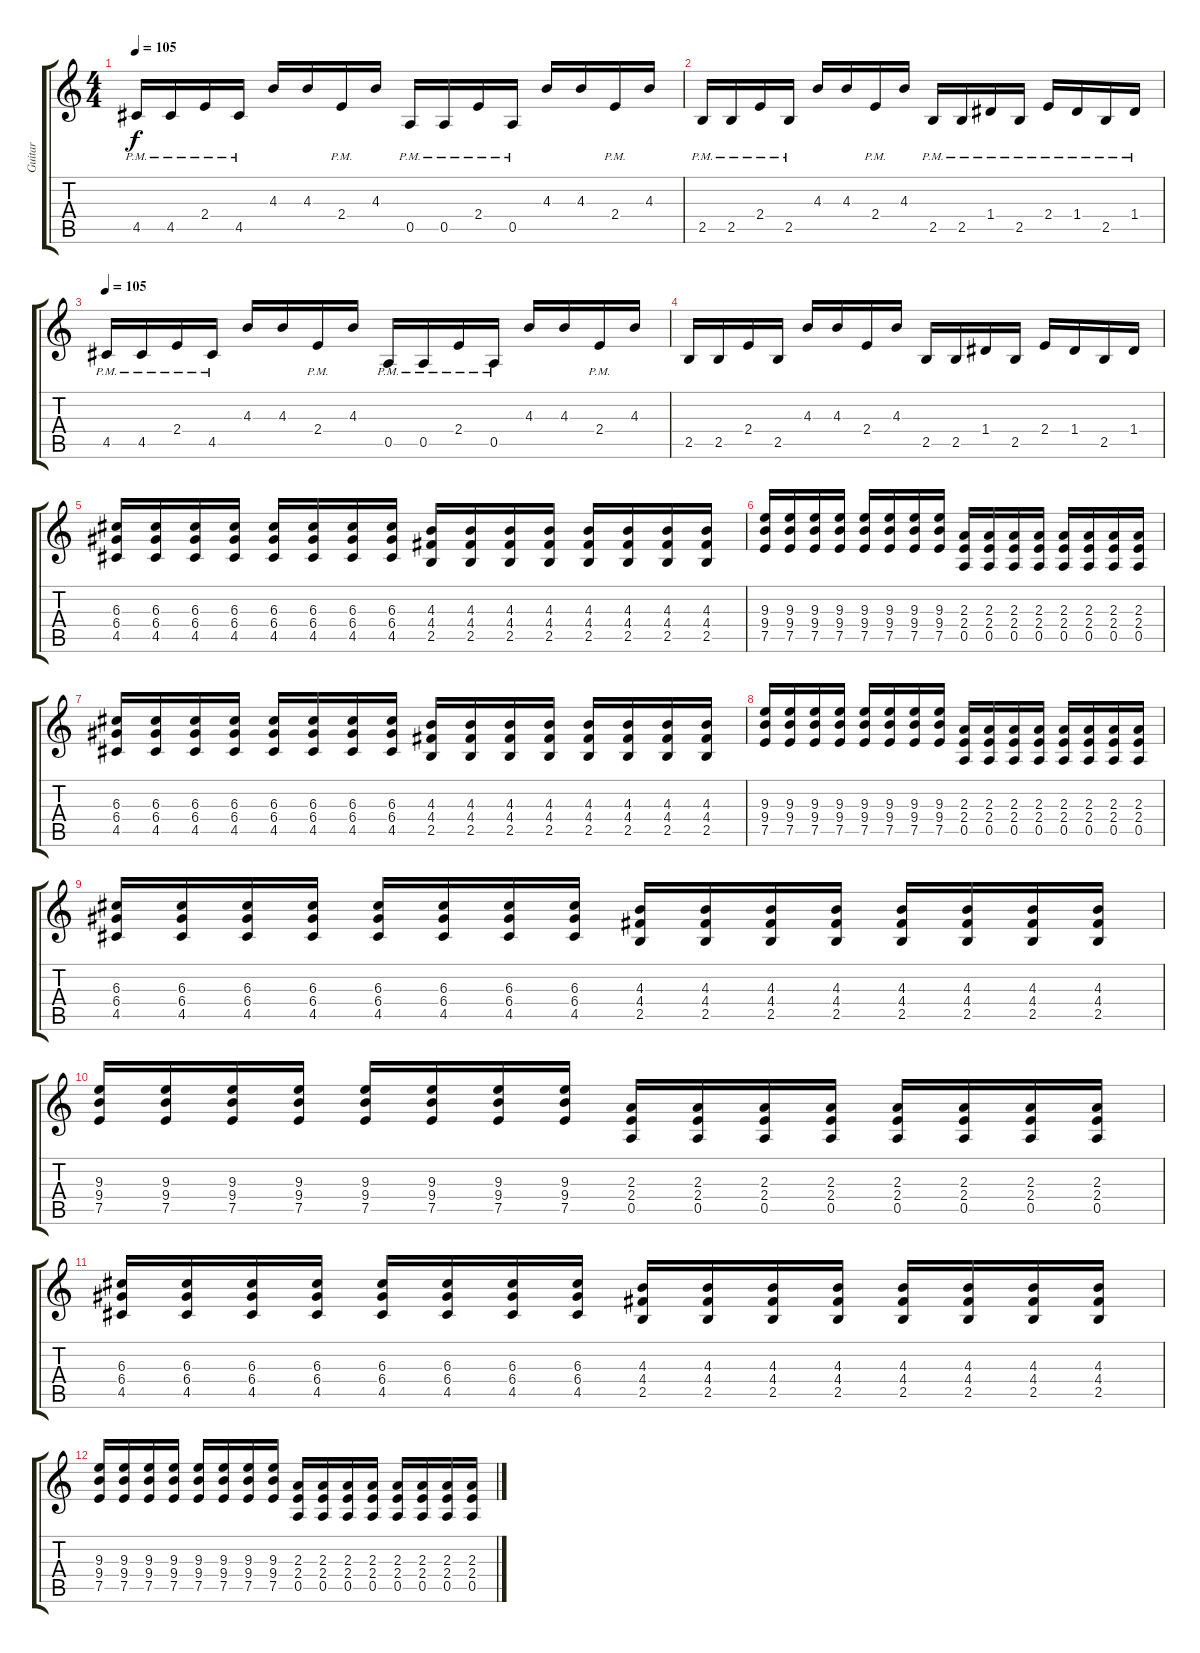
\track ("Guitar" "Guitar") {instrument distortionguitar}
\staff {score tabs}
\tuning (E4 B3 G3 D3 A2 E2) {hide}
\ts (4 4)
\tempo 105
\clef g2
\ks c
4.5{pm}.16{dy f instrument overdrivenguitar} 4.5{pm}.16 2.4{pm}.16 4.5{pm}.16 4.3.16 4.3.16 2.4{pm}.16 4.3.16 0.5{pm}.16 0.5{pm}.16 2.4{pm}.16 0.5{pm}.16 4.3.16 4.3.16 2.4{pm}.16 4.3.16 |
2.5{pm}.16 2.5{pm}.16 2.4{pm}.16 2.5{pm}.16 4.3.16 4.3.16 2.4{pm}.16 4.3.16 2.5{pm}.16 2.5{pm}.16 1.4{pm}.16 2.5{pm}.16 2.4{pm}.16 1.4{pm}.16 2.5{pm}.16 1.4{pm}.16 |
\tempo 105
4.5{pm}.16{instrument overdrivenguitar} 4.5{pm}.16 2.4{pm}.16 4.5{pm}.16 4.3.16 4.3.16 2.4{pm}.16 4.3.16 0.5{pm}.16 0.5{pm}.16 2.4{pm}.16 0.5{pm}.16 4.3.16 4.3.16 2.4{pm}.16 4.3.16 |
2.5.16 2.5.16 2.4.16 2.5.16 4.3.16 4.3.16 2.4.16 4.3.16 2.5.16 2.5.16 1.4.16 2.5.16 2.4.16 1.4.16 2.5.16 1.4.16 |
(6.3 6.4 4.5).16 (6.3 6.4 4.5).16 (6.3 6.4 4.5).16 (6.3 6.4 4.5).16 (6.3 6.4 4.5).16 (6.3 6.4 4.5).16 (6.3 6.4 4.5).16 (6.3 6.4 4.5).16 (4.3 4.4 2.5).16 (4.3 4.4 2.5).16 (4.3 4.4 2.5).16 (4.3 4.4 2.5).16 (4.3 4.4 2.5).16 (4.3 4.4 2.5).16 (4.3 4.4 2.5).16 (4.3 4.4 2.5).16 |
(9.3 9.4 7.5).16 (9.3 9.4 7.5).16 (9.3 9.4 7.5).16 (9.3 9.4 7.5).16 (9.3 9.4 7.5).16 (9.3 9.4 7.5).16 (9.3 9.4 7.5).16 (9.3 9.4 7.5).16 (2.3 2.4 0.5).16 (2.3 2.4 0.5).16 (2.3 2.4 0.5).16 (2.3 2.4 0.5).16 (2.3 2.4 0.5).16 (2.3 2.4 0.5).16 (2.3 2.4 0.5).16 (2.3 2.4 0.5).16 |
(6.3 6.4 4.5).16 (6.3 6.4 4.5).16 (6.3 6.4 4.5).16 (6.3 6.4 4.5).16 (6.3 6.4 4.5).16 (6.3 6.4 4.5).16 (6.3 6.4 4.5).16 (6.3 6.4 4.5).16 (4.3 4.4 2.5).16 (4.3 4.4 2.5).16 (4.3 4.4 2.5).16 (4.3 4.4 2.5).16 (4.3 4.4 2.5).16 (4.3 4.4 2.5).16 (4.3 4.4 2.5).16 (4.3 4.4 2.5).16 |
(9.3 9.4 7.5).16 (9.3 9.4 7.5).16 (9.3 9.4 7.5).16 (9.3 9.4 7.5).16 (9.3 9.4 7.5).16 (9.3 9.4 7.5).16 (9.3 9.4 7.5).16 (9.3 9.4 7.5).16 (2.3 2.4 0.5).16 (2.3 2.4 0.5).16 (2.3 2.4 0.5).16 (2.3 2.4 0.5).16 (2.3 2.4 0.5).16 (2.3 2.4 0.5).16 (2.3 2.4 0.5).16 (2.3 2.4 0.5).16 |
(6.3 6.4 4.5).16 (6.3 6.4 4.5).16 (6.3 6.4 4.5).16 (6.3 6.4 4.5).16 (6.3 6.4 4.5).16 (6.3 6.4 4.5).16 (6.3 6.4 4.5).16 (6.3 6.4 4.5).16 (4.3 4.4 2.5).16 (4.3 4.4 2.5).16 (4.3 4.4 2.5).16 (4.3 4.4 2.5).16 (4.3 4.4 2.5).16 (4.3 4.4 2.5).16 (4.3 4.4 2.5).16 (4.3 4.4 2.5).16 |
(9.3 9.4 7.5).16 (9.3 9.4 7.5).16 (9.3 9.4 7.5).16 (9.3 9.4 7.5).16 (9.3 9.4 7.5).16 (9.3 9.4 7.5).16 (9.3 9.4 7.5).16 (9.3 9.4 7.5).16 (2.3 2.4 0.5).16 (2.3 2.4 0.5).16 (2.3 2.4 0.5).16 (2.3 2.4 0.5).16 (2.3 2.4 0.5).16 (2.3 2.4 0.5).16 (2.3 2.4 0.5).16 (2.3 2.4 0.5).16 |
(6.3 6.4 4.5).16 (6.3 6.4 4.5).16 (6.3 6.4 4.5).16 (6.3 6.4 4.5).16 (6.3 6.4 4.5).16 (6.3 6.4 4.5).16 (6.3 6.4 4.5).16 (6.3 6.4 4.5).16 (4.3 4.4 2.5).16 (4.3 4.4 2.5).16 (4.3 4.4 2.5).16 (4.3 4.4 2.5).16 (4.3 4.4 2.5).16 (4.3 4.4 2.5).16 (4.3 4.4 2.5).16 (4.3 4.4 2.5).16 |
(9.3 9.4 7.5).16 (9.3 9.4 7.5).16 (9.3 9.4 7.5).16 (9.3 9.4 7.5).16 (9.3 9.4 7.5).16 (9.3 9.4 7.5).16 (9.3 9.4 7.5).16 (9.3 9.4 7.5).16 (2.3 2.4 0.5).16 (2.3 2.4 0.5).16 (2.3 2.4 0.5).16 (2.3 2.4 0.5).16 (2.3 2.4 0.5).16 (2.3 2.4 0.5).16 (2.3 2.4 0.5).16 (2.3 2.4 0.5).16
